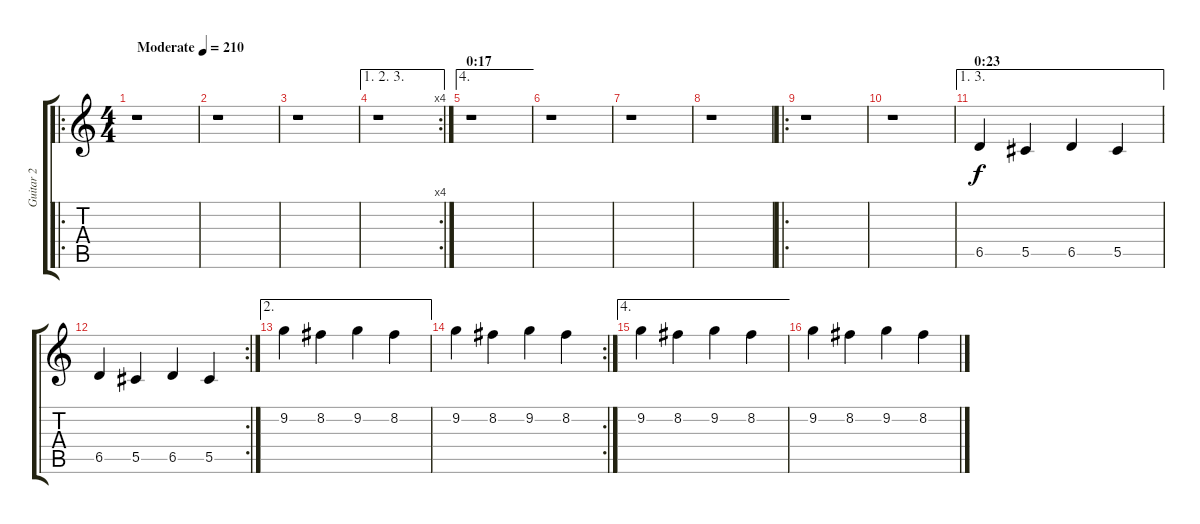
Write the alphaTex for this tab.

\track ("Guitar 2" "Guitar 2") {instrument distortionguitar}
\staff {score tabs}
\tuning (Eb4 Bb3 Gb3 Db3 Ab2 Db2) {hide}
\ro
\ts (4 4)
\tempo (210 "Moderate")
\clef g2
\ks c
r.1{dy f instrument distortionguitar} |
r.1 |
r.1 |
\ae (1 2 3)
\rc 4
r.1 |
\ae 4
\section ("" "0:17")
r.1 |
r.1 |
r.1 |
r.1 |
\ro
r.1 |
r.1 |
\ae (1 3)
\section ("" "0:23")
6.5.4 5.5.4 6.5.4 5.5.4 |
\rc 2
6.5.4 5.5.4 6.5.4 5.5.4 |
\ae 2
9.2.4 8.2.4 9.2.4 8.2.4 |
\rc 2
9.2.4 8.2.4 9.2.4 8.2.4 |
\ae 4
9.2.4 8.2.4 9.2.4 8.2.4 |
9.2.4 8.2.4 9.2.4 8.2.4
